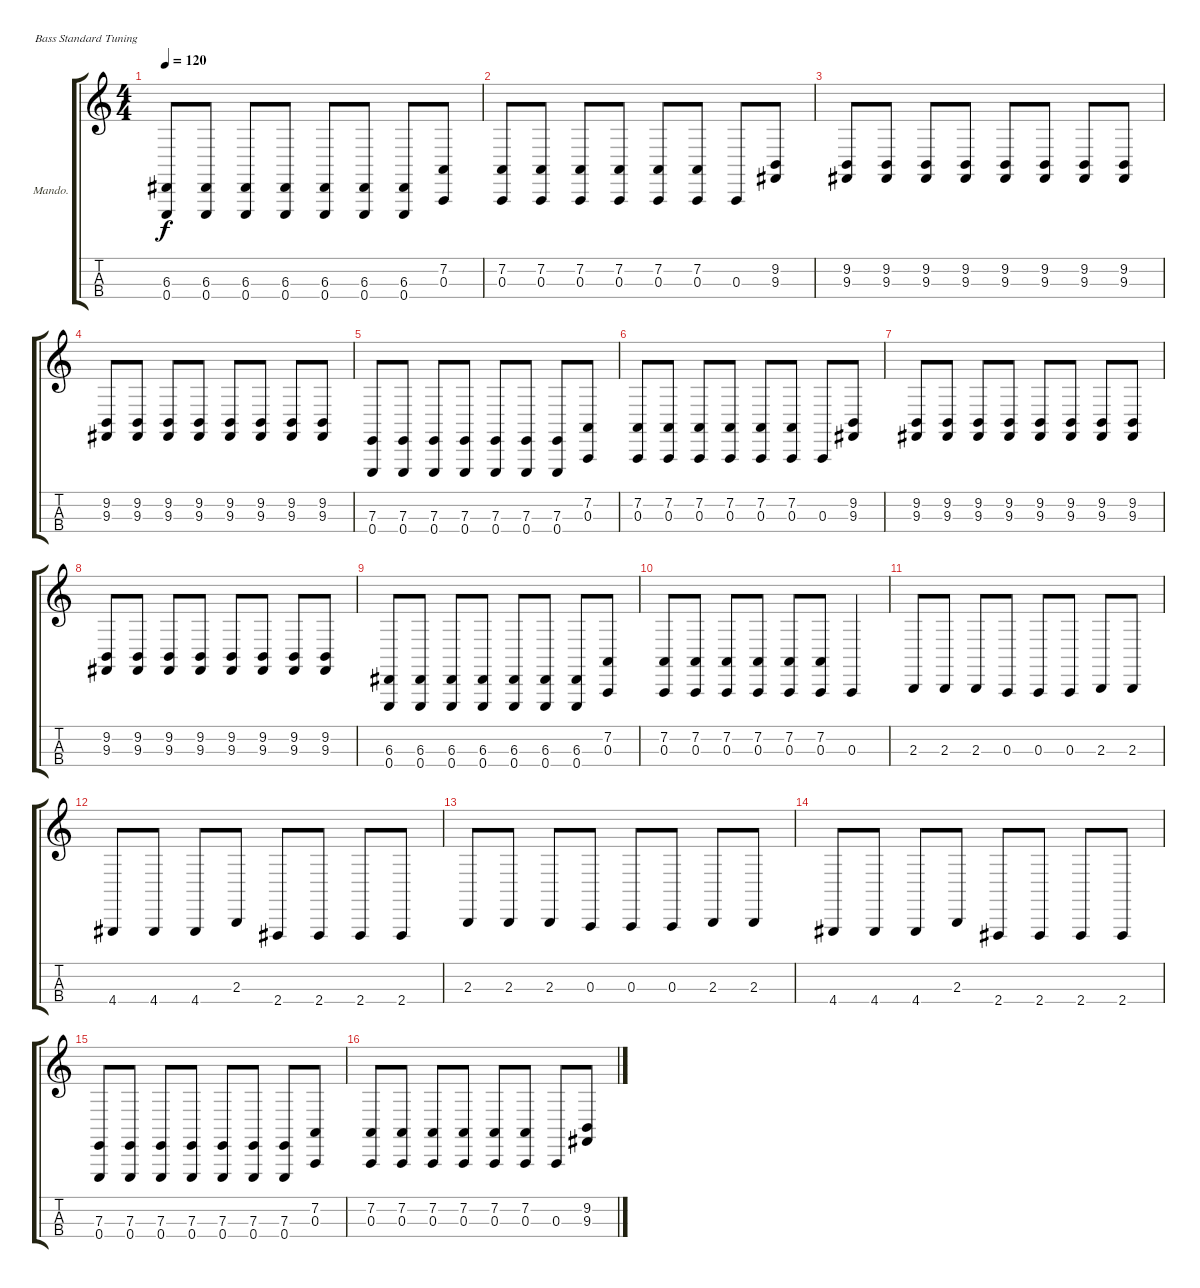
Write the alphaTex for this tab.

\bracketExtendMode groupsimilarinstruments
\firstSystemTrackNameOrientation horizontal
\otherSystemsTrackNameOrientation horizontal
\track ("Bajo" "Mando.") {instrument electricguitarmuted}
\staff {score tabs}
\tuning (G2 D2 A1 E1)
\displaytranspose 0
\ts (4 4)
\tempo 120
\clef g2
\ks c
(6.3 0.4).8{dy f} (6.3 0.4).8 (6.3 0.4).8 (6.3 0.4).8 (6.3 0.4).8 (6.3 0.4).8 (6.3 0.4).8 (7.2 0.3).8 |
(7.2 0.3).8 (7.2 0.3).8 (7.2 0.3).8 (7.2 0.3).8 (7.2 0.3).8 (7.2 0.3).8 0.3.8 (9.2 9.3).8 |
(9.2 9.3).8 (9.2 9.3).8 (9.2 9.3).8 (9.2 9.3).8 (9.2 9.3).8 (9.2 9.3).8 (9.2 9.3).8 (9.2 9.3).8 |
(9.2 9.3).8 (9.2 9.3).8 (9.2 9.3).8 (9.2 9.3).8 (9.2 9.3).8 (9.2 9.3).8 (9.2 9.3).8 (9.2 9.3).8 |
(7.3 0.4).8 (7.3 0.4).8 (7.3 0.4).8 (7.3 0.4).8 (7.3 0.4).8 (7.3 0.4).8 (7.3 0.4).8 (7.2 0.3).8 |
(7.2 0.3).8 (7.2 0.3).8 (7.2 0.3).8 (7.2 0.3).8 (7.2 0.3).8 (7.2 0.3).8 0.3.8 (9.2 9.3).8 |
(9.2 9.3).8 (9.2 9.3).8 (9.2 9.3).8 (9.2 9.3).8 (9.2 9.3).8 (9.2 9.3).8 (9.2 9.3).8 (9.2 9.3).8 |
(9.2 9.3).8 (9.2 9.3).8 (9.2 9.3).8 (9.2 9.3).8 (9.2 9.3).8 (9.2 9.3).8 (9.2 9.3).8 (9.2 9.3).8 |
(6.3 0.4).8 (6.3 0.4).8 (6.3 0.4).8 (6.3 0.4).8 (6.3 0.4).8 (6.3 0.4).8 (6.3 0.4).8 (7.2 0.3).8 |
(7.2 0.3).8 (7.2 0.3).8 (7.2 0.3).8 (7.2 0.3).8 (7.2 0.3).8 (7.2 0.3).8 0.3.4 |
2.3.8 2.3.8 2.3.8 0.3.8 0.3.8 0.3.8 2.3.8 2.3.8 |
4.4.8 4.4.8 4.4.8 2.3.8 2.4.8 2.4.8 2.4.8 2.4.8 |
2.3.8 2.3.8 2.3.8 0.3.8 0.3.8 0.3.8 2.3.8 2.3.8 |
4.4.8 4.4.8 4.4.8 2.3.8 2.4.8 2.4.8 2.4.8 2.4.8 |
(7.3 0.4).8 (7.3 0.4).8 (7.3 0.4).8 (7.3 0.4).8 (7.3 0.4).8 (7.3 0.4).8 (7.3 0.4).8 (7.2 0.3).8 |
(7.2 0.3).8 (7.2 0.3).8 (7.2 0.3).8 (7.2 0.3).8 (7.2 0.3).8 (7.2 0.3).8 0.3.8 (9.2 9.3).8
